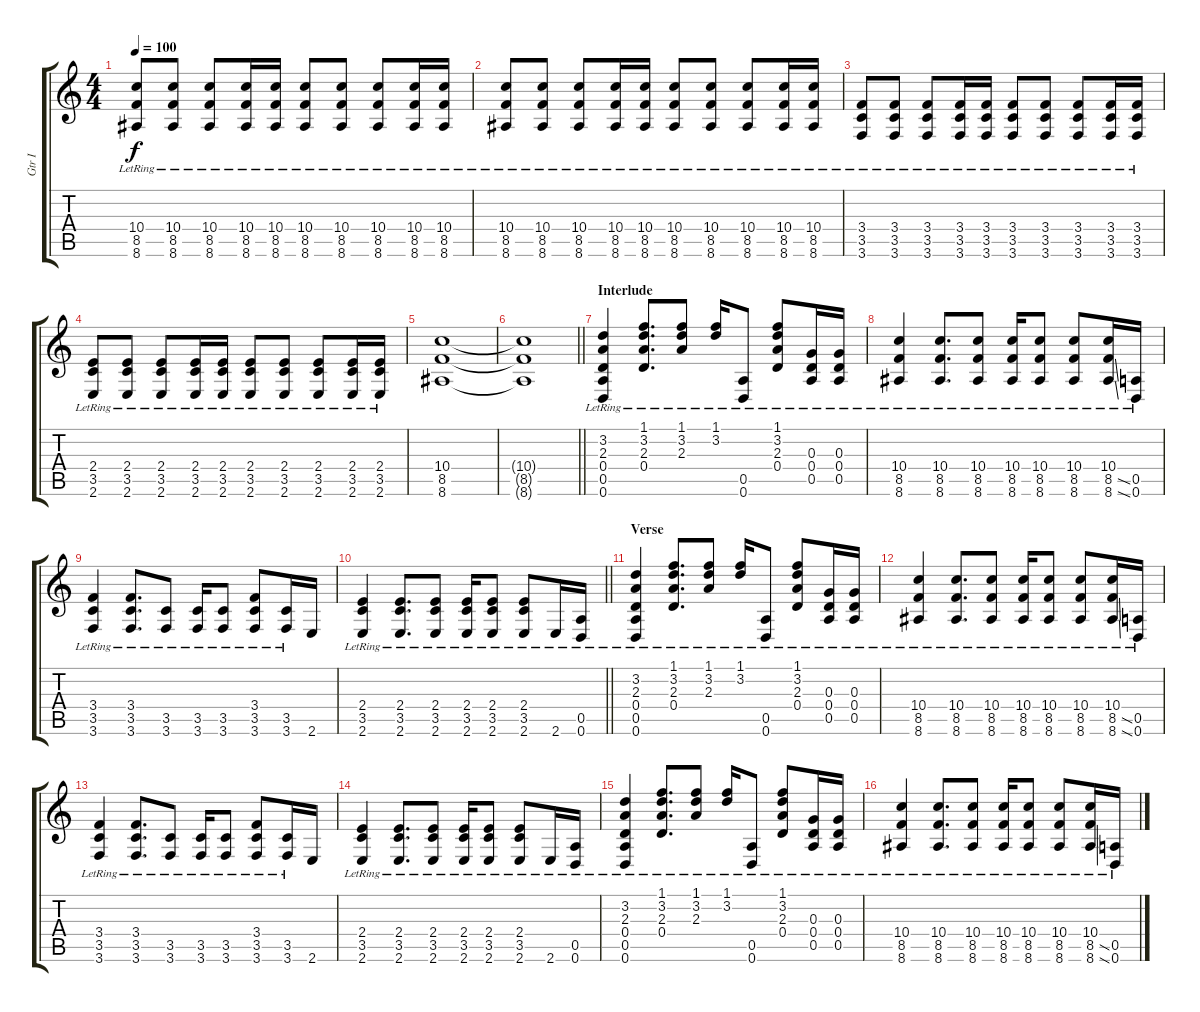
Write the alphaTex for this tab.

\track ("Gtr I" "Gtr I") {instrument electricguitarclean}
\staff {score tabs}
\tuning (E4 B3 G3 D3 A2 D2) {hide}
\ts (4 4)
\tempo 100
\clef g2
\ks c
(10.4{lr} 8.5{lr} 8.6{lr}).8{dy f} (10.4{lr} 8.5{lr} 8.6{lr}).8 (10.4{lr} 8.5{lr} 8.6{lr}).8 (10.4{lr} 8.5{lr} 8.6{lr}).16 (10.4{lr} 8.5{lr} 8.6{lr}).16 (10.4{lr} 8.5{lr} 8.6{lr}).8 (10.4{lr} 8.5{lr} 8.6{lr}).8 (10.4{lr} 8.5{lr} 8.6{lr}).8 (10.4{lr} 8.5{lr} 8.6{lr}).16 (10.4{lr} 8.5{lr} 8.6{lr}).16 |
(10.4{lr} 8.5{lr} 8.6{lr}).8 (10.4{lr} 8.5{lr} 8.6{lr}).8 (10.4{lr} 8.5{lr} 8.6{lr}).8 (10.4{lr} 8.5{lr} 8.6{lr}).16 (10.4{lr} 8.5{lr} 8.6{lr}).16 (10.4{lr} 8.5{lr} 8.6{lr}).8 (10.4{lr} 8.5{lr} 8.6{lr}).8 (10.4{lr} 8.5{lr} 8.6{lr}).8 (10.4{lr} 8.5{lr} 8.6{lr}).16 (10.4{lr} 8.5{lr} 8.6{lr}).16 |
(3.4{lr} 3.5{lr} 3.6{lr}).8 (3.4{lr} 3.5{lr} 3.6{lr}).8 (3.4{lr} 3.5{lr} 3.6{lr}).8 (3.4{lr} 3.5{lr} 3.6{lr}).16 (3.4{lr} 3.5{lr} 3.6{lr}).16 (3.4{lr} 3.5{lr} 3.6{lr}).8 (3.4{lr} 3.5{lr} 3.6{lr}).8 (3.4{lr} 3.5{lr} 3.6{lr}).8 (3.4{lr} 3.5{lr} 3.6{lr}).16 (3.4{lr} 3.5{lr} 3.6{lr}).16 |
(2.4{lr} 3.5{lr} 2.6{lr}).8 (2.4{lr} 3.5{lr} 2.6{lr}).8 (2.4{lr} 3.5{lr} 2.6{lr}).8 (2.4{lr} 3.5{lr} 2.6{lr}).16 (2.4{lr} 3.5{lr} 2.6{lr}).16 (2.4{lr} 3.5{lr} 2.6{lr}).8 (2.4{lr} 3.5{lr} 2.6{lr}).8 (2.4{lr} 3.5{lr} 2.6{lr}).8 (2.4{lr} 3.5{lr} 2.6{lr}).16 (2.4{lr} 3.5{lr} 2.6{lr}).16 |
(10.4 8.5 8.6).1 |
\barLineRight lightlight
(10.4{t} 8.5{t} 8.6{t}).1 |
\section ("" "Interlude")
(3.2{lr} 2.3{lr} 0.4{lr} 0.5{lr} 0.6{lr}).4 (1.1{lr} 3.2{lr} 2.3{lr} 0.4{lr}).8{d} (1.1{lr} 3.2{lr} 2.3{lr}).8 (1.1{lr} 3.2{lr}).16 (0.5{lr} 0.6{lr}).8 (1.1{lr} 3.2{lr} 2.3{lr} 0.4{lr}).8 (0.3{lr} 0.4{lr} 0.5{lr}).16 (0.3{lr} 0.4{lr} 0.5{lr}).16 |
(10.4{lr} 8.5{lr} 8.6{lr}).4 (10.4{lr} 8.5{lr} 8.6{lr}).8{d} (10.4{lr} 8.5{lr} 8.6{lr}).8 (10.4{lr} 8.5{lr} 8.6{lr}).16 (10.4{lr} 8.5{lr} 8.6{lr}).8 (10.4{lr} 8.5{lr} 8.6{lr}).8 (10.4{lr} 8.5{ss lr} 8.6{ss lr}).16 (0.5{lr} 0.6{lr}).16 |
(3.4{lr} 3.5{lr} 3.6{lr}).4 (3.4{lr} 3.5{lr} 3.6{lr}).8{d} (3.5{lr} 3.6{lr}).8 (3.5{lr} 3.6{lr}).16 (3.5{lr} 3.6{lr}).8 (3.4{lr} 3.5{lr} 3.6{lr}).8 (3.5{lr} 3.6{lr}).16 2.6.16 |
\barLineRight lightlight
(2.4{lr} 3.5{lr} 2.6{lr}).4 (2.4{lr} 3.5{lr} 2.6{lr}).8{d} (2.4{lr} 3.5{lr} 2.6{lr}).8 (2.4{lr} 3.5{lr} 2.6{lr}).16 (2.4{lr} 3.5{lr} 2.6{lr}).8 (2.4{lr} 3.5{lr} 2.6{lr}).8 2.6{lr}.16 (0.5{lr} 0.6{lr}).16 |
\section ("" "Verse")
(3.2{lr} 2.3{lr} 0.4{lr} 0.5{lr} 0.6{lr}).4 (1.1{lr} 3.2{lr} 2.3{lr} 0.4{lr}).8{d} (1.1{lr} 3.2{lr} 2.3{lr}).8 (1.1{lr} 3.2{lr}).16 (0.5{lr} 0.6{lr}).8 (1.1{lr} 3.2{lr} 2.3{lr} 0.4{lr}).8 (0.3{lr} 0.4{lr} 0.5{lr}).16 (0.3{lr} 0.4{lr} 0.5{lr}).16 |
(10.4{lr} 8.5{lr} 8.6{lr}).4 (10.4{lr} 8.5{lr} 8.6{lr}).8{d} (10.4{lr} 8.5{lr} 8.6{lr}).8 (10.4{lr} 8.5{lr} 8.6{lr}).16 (10.4{lr} 8.5{lr} 8.6{lr}).8 (10.4{lr} 8.5{lr} 8.6{lr}).8 (10.4{lr} 8.5{ss lr} 8.6{ss lr}).16 (0.5{lr} 0.6{lr}).16 |
(3.4{lr} 3.5{lr} 3.6{lr}).4 (3.4{lr} 3.5{lr} 3.6{lr}).8{d} (3.5{lr} 3.6{lr}).8 (3.5{lr} 3.6{lr}).16 (3.5{lr} 3.6{lr}).8 (3.4{lr} 3.5{lr} 3.6{lr}).8 (3.5{lr} 3.6{lr}).16 2.6.16 |
(2.4{lr} 3.5{lr} 2.6{lr}).4 (2.4{lr} 3.5{lr} 2.6{lr}).8{d} (2.4{lr} 3.5{lr} 2.6{lr}).8 (2.4{lr} 3.5{lr} 2.6{lr}).16 (2.4{lr} 3.5{lr} 2.6{lr}).8 (2.4{lr} 3.5{lr} 2.6{lr}).8 2.6{lr}.16 (0.5{lr} 0.6{lr}).16 |
(3.2{lr} 2.3{lr} 0.4{lr} 0.5{lr} 0.6{lr}).4 (1.1{lr} 3.2{lr} 2.3{lr} 0.4{lr}).8{d} (1.1{lr} 3.2{lr} 2.3{lr}).8 (1.1{lr} 3.2{lr}).16 (0.5{lr} 0.6{lr}).8 (1.1{lr} 3.2{lr} 2.3{lr} 0.4{lr}).8 (0.3{lr} 0.4{lr} 0.5{lr}).16 (0.3{lr} 0.4{lr} 0.5{lr}).16 |
(10.4{lr} 8.5{lr} 8.6{lr}).4 (10.4{lr} 8.5{lr} 8.6{lr}).8{d} (10.4{lr} 8.5{lr} 8.6{lr}).8 (10.4{lr} 8.5{lr} 8.6{lr}).16 (10.4{lr} 8.5{lr} 8.6{lr}).8 (10.4{lr} 8.5{lr} 8.6{lr}).8 (10.4{lr} 8.5{ss lr} 8.6{ss lr}).16 (0.5{lr} 0.6{lr}).16
